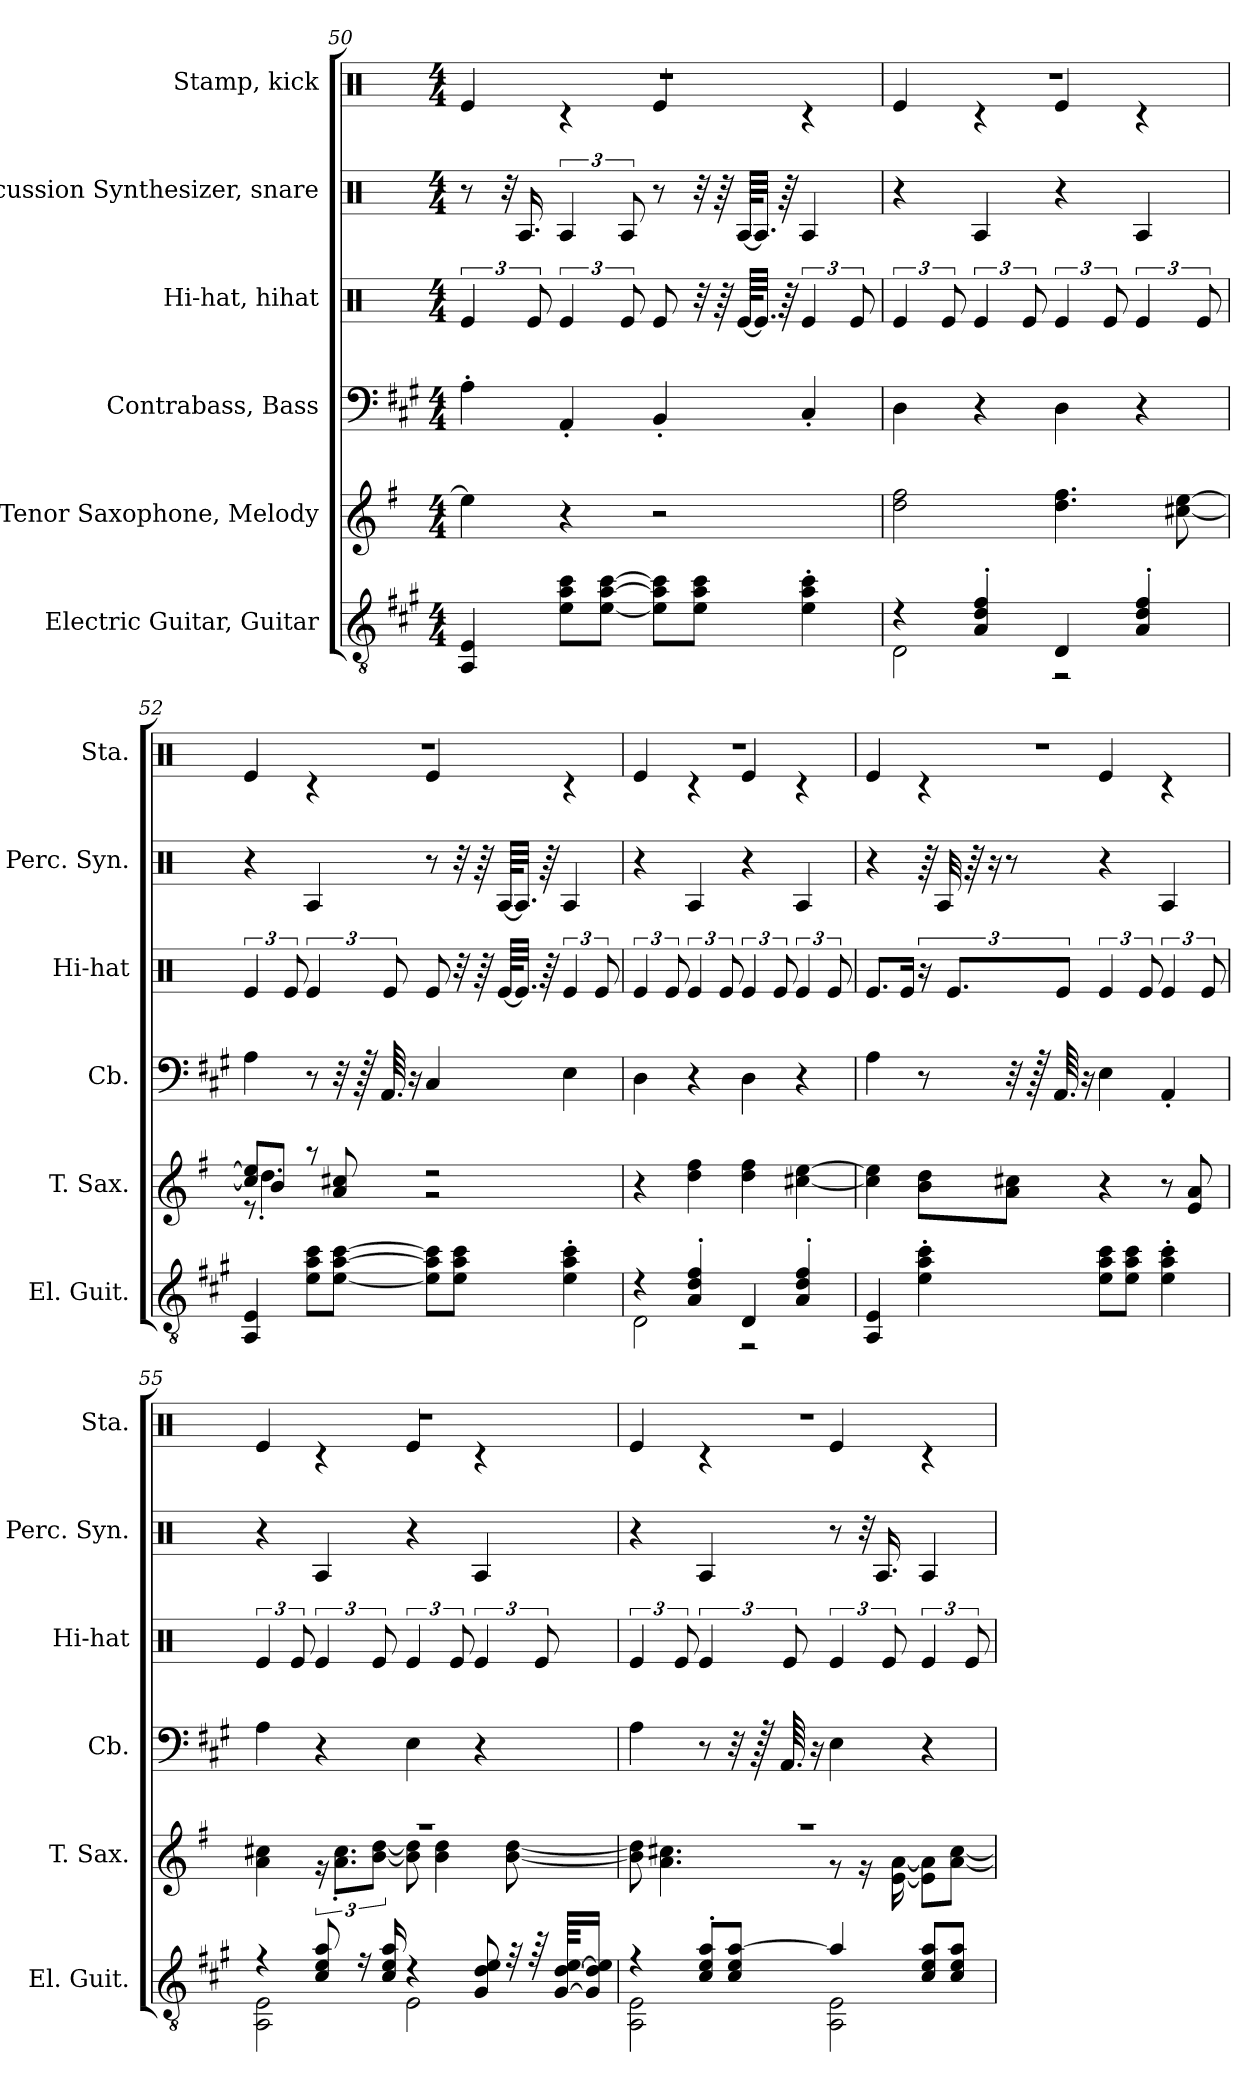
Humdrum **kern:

**kern	**kern	**kern	**kern	**kern	**kern
*part6	*part5	*part4	*part3	*part2	*part1
*staff6	*staff5	*staff4	*staff3	*staff2	*staff1
*I"Electric Guitar, Guitar	*I"Tenor Saxophone, Melody	*I"Contrabass, Bass	*I"Hi-hat, hihat	*I"Percussion Synthesizer, snare	*I"Stamp, kick
*I'El. Guit.	*I'T. Sax.	*I'Cb.	*I'Hi-hat	*I'Perc. Syn.	*I'Sta.
!!LO:PB:g=z
*clefGv2	*clefG2	*clefF4	*clefX	*clefX	*clefX
*	*ITrd8c14	*ITrd7c12	*	*	*
*k[f#c#g#]	*k[f#]	*k[f#c#g#]	*k[]	*k[]	*k[]
*M4/4	*M4/4	*M4/4	*M4/4	*M4/4	*M4/4
=50	=50	=50	=50	=50	=50
*	*	*	*	*	*^
4AA/ 4E/	4e\]	4AA'\	6Re/	8r	1r	4Re/
.	.	.	.	32r	.	.
.	.	.	.	16.RA/	.	.
.	.	.	12Re/	.	.	.
8e\ 8a\ 8cc#\L	4r	4AAA'/	6Re/	6RA/	.	4r
[8e\ [8a\ [8cc#\J	.	.	.	.	.	.
.	.	.	12Re/	12RA/	.	.
8e\] 8a\] 8cc#\]L	2r	4BBB'/	8Re/	8r	.	4Re/
8e\ 8a\ 8cc#\J	.	.	32r	32r	.	.
.	.	.	64r	64r	.	.
.	.	.	[64Re/KLLL	[64RA/KLLL	.	.
.	.	.	32.Re/JJJ]	32.RA/JJJ]	.	.
.	.	.	64r	64r	.	.
4e\' 4a\' 4cc#\'	.	4CC#'/	6Re/	4RA/	.	4r
.	.	.	12Re/	.	.	.
=51	=51	=51	=51	=51	=51	=51
*^	*	*	*	*	*	*
4r	2D\	2d\ 2f#\	4DD\	6Re/	4r	1r	4Re/
.	.	.	.	12Re/	.	.	.
4A/' 4d/' 4f#/'	.	.	4r	6Re/	4RA/	.	4r
.	.	.	.	12Re/	.	.	.
4D/	2r	4.d\ 4.f#\	4DD\	6Re/	4r	.	4Re/
.	.	.	.	12Re/	.	.	.
4A/' 4d/' 4f#/'	.	.	4r	6Re/	4RA/	.	4r
.	.	[8c#X\ [8e\	.	.	.	.	.
.	.	.	.	12Re/	.	.	.
*v	*v	*	*	*	*	*	*
!!LO:LB:g=z	!!
=52	=52	=52	=52	=52	=52	=52
*	*^	*	*	*	*	*
4AA/ 4E/	8c#/] 8e/]L	8r	4AA\	6Re/	4r	1r	4Re/
.	8B/J	4.d'\	.	.	.	.	.
.	.	.	.	12Re/	.	.	.
8e\ 8a\ 8cc#\L	8r	.	8r	6Re/	4RA/	.	4r
[8e\ [8a\ [8cc#\J	8A/ 8c#X/	.	32r	.	.	.	.
.	.	.	128r	.	.	.	.
.	.	.	64.AAA/	.	.	.	.
.	.	.	.	12Re/	.	.	.
.	.	.	16r	.	.	.	.
8e\] 8a\] 8cc#\]L	2r	2r	4CC#/	8Re/	8r	.	4Re/
8e\ 8a\ 8cc#\J	.	.	.	32r	32r	.	.
.	.	.	.	64r	64r	.	.
.	.	.	.	[64Re/KLLL	[64RA/KLLL	.	.
.	.	.	.	32.Re/JJJ]	32.RA/JJJ]	.	.
.	.	.	.	64r	64r	.	.
4e\' 4a\' 4cc#\'	.	.	4EE\	6Re/	4RA/	.	4r
.	.	.	.	12Re/	.	.	.
*	*v	*v	*	*	*	*	*
=53	=53	=53	=53	=53	=53	=53
*^	*	*	*	*	*	*
4r	2D\	4r	4DD\	6Re/	4r	1r	4Re/
.	.	.	.	12Re/	.	.	.
4A/' 4d/' 4f#/'	.	4d\ 4f#\	4r	6Re/	4RA/	.	4r
.	.	.	.	12Re/	.	.	.
4D/	2r	4d\ 4f#\	4DD\	6Re/	4r	.	4Re/
.	.	.	.	12Re/	.	.	.
4A/' 4d/' 4f#/'	.	[4c#X\ [4e\	4r	6Re/	4RA/	.	4r
.	.	.	.	12Re/	.	.	.
*v	*v	*	*	*	*	*	*
!!LO:PB:g=z	!!
=54	=54	=54	=54	=54	=54	=54
4AA/ 4E/	4c#\] 4e\]	4AA\	8.Re/L	4r	1r	4Re/
.	.	.	16Re/Jk	.	.	.
4e\' 4a\' 4cc#\'	8B\ 8d\L	8r	24r	64r	.	4r
.	.	.	.	32RA/	.	.
.	.	.	12.Re/L	.	.	.
.	.	.	.	64r	.	.
.	.	.	.	16r	.	.
.	8A\ 8c#X\J	32r	.	8r	.	.
.	.	128r	.	.	.	.
.	.	64.AAA/	.	.	.	.
.	.	.	12Re/J	.	.	.
.	.	16r	.	.	.	.
8e\ 8a\ 8cc#\L	4r	4EE\	6Re/	4r	.	4Re/
8e\ 8a\ 8cc#\J	.	.	.	.	.	.
.	.	.	12Re/	.	.	.
4e\' 4a\' 4cc#\'	8r	4AAA'/	6Re/	4RA/	.	4r
.	8E/ 8A/	.	.	.	.	.
.	.	.	12Re/	.	.	.
=55	=55	=55	=55	=55	=55	=55
*^	*^	*	*	*	*	*
4r	2AA\ 2E\	1r	4A\ 4c#X\	4AA\	6Re/	4r	1r	4Re/
.	.	.	.	.	12Re/	.	.	.
8c#/ 8e/ 8a/	.	.	24r	4r	6Re/	4RA/	.	4r
.	.	.	12.A\' 12.c#\'L	.	.	.	.	.
16r	.	.	.	.	.	.	.	.
.	.	.	[12B\ [12d\J	.	12Re/	.	.	.
16c#/ 16e/ 16a/	.	.	.	.	.	.	.	.
4r	2E\	.	8B\] 8d\]	4EE\	6Re/	4r	.	4Re/
.	.	.	4B\ 4d\	.	.	.	.	.
.	.	.	.	.	12Re/	.	.	.
8G#/ 8d/ 8e/	.	.	.	4r	6Re/	4RA/	.	4r
32r	.	.	[8B\ [8d\	.	.	.	.	.
64r	.	.	.	.	.	.	.	.
.	.	.	.	.	12Re/	.	.	.
[64G#/ [64d/ [64e/KKLL	.	.	.	.	.	.	.	.
16G#/] 16d/] 16e/]JJ	.	.	.	.	.	.	.	.
!!LO:LB:g=z	!!
=56	=56	=56	=56	=56	=56	=56	=56	=56
4r	2AA\ 2E\	1r	8B\] 8d\]	4AA\	6Re/	4r	1r	4Re/
.	.	.	4.A\ 4.c#X\	.	.	.	.	.
.	.	.	.	.	12Re/	.	.	.
8c#/' 8e/' 8a/'L	.	.	.	8r	6Re/	4RA/	.	4r
8c#/ 8e/ [8a/J	.	.	.	32r	.	.	.	.
.	.	.	.	128r	.	.	.	.
.	.	.	.	64.AAA/	.	.	.	.
.	.	.	.	.	12Re/	.	.	.
.	.	.	.	16r	.	.	.	.
4a/]	2AA\ 2E\	.	8r	4EE\	6Re/	8r	.	4Re/
.	.	.	16r	.	.	32r	.	.
.	.	.	.	.	.	16.RA/	.	.
.	.	.	.	.	12Re/	.	.	.
.	.	.	[16E\ [16A\	.	.	.	.	.
8c#/ 8e/ 8a/L	.	.	8E\] 8A\]L	4r	6Re/	4RA/	.	4r
8c#/ 8e/ 8a/J	.	.	[8A\ [8c#\J	.	.	.	.	.
.	.	.	.	.	12Re/	.	.	.
*v	*v	*	*	*	*	*	*v	*v
*	*v	*v	*	*	*	*
=	=	=	=	=	=
*-	*-	*-	*-	*-	*-
